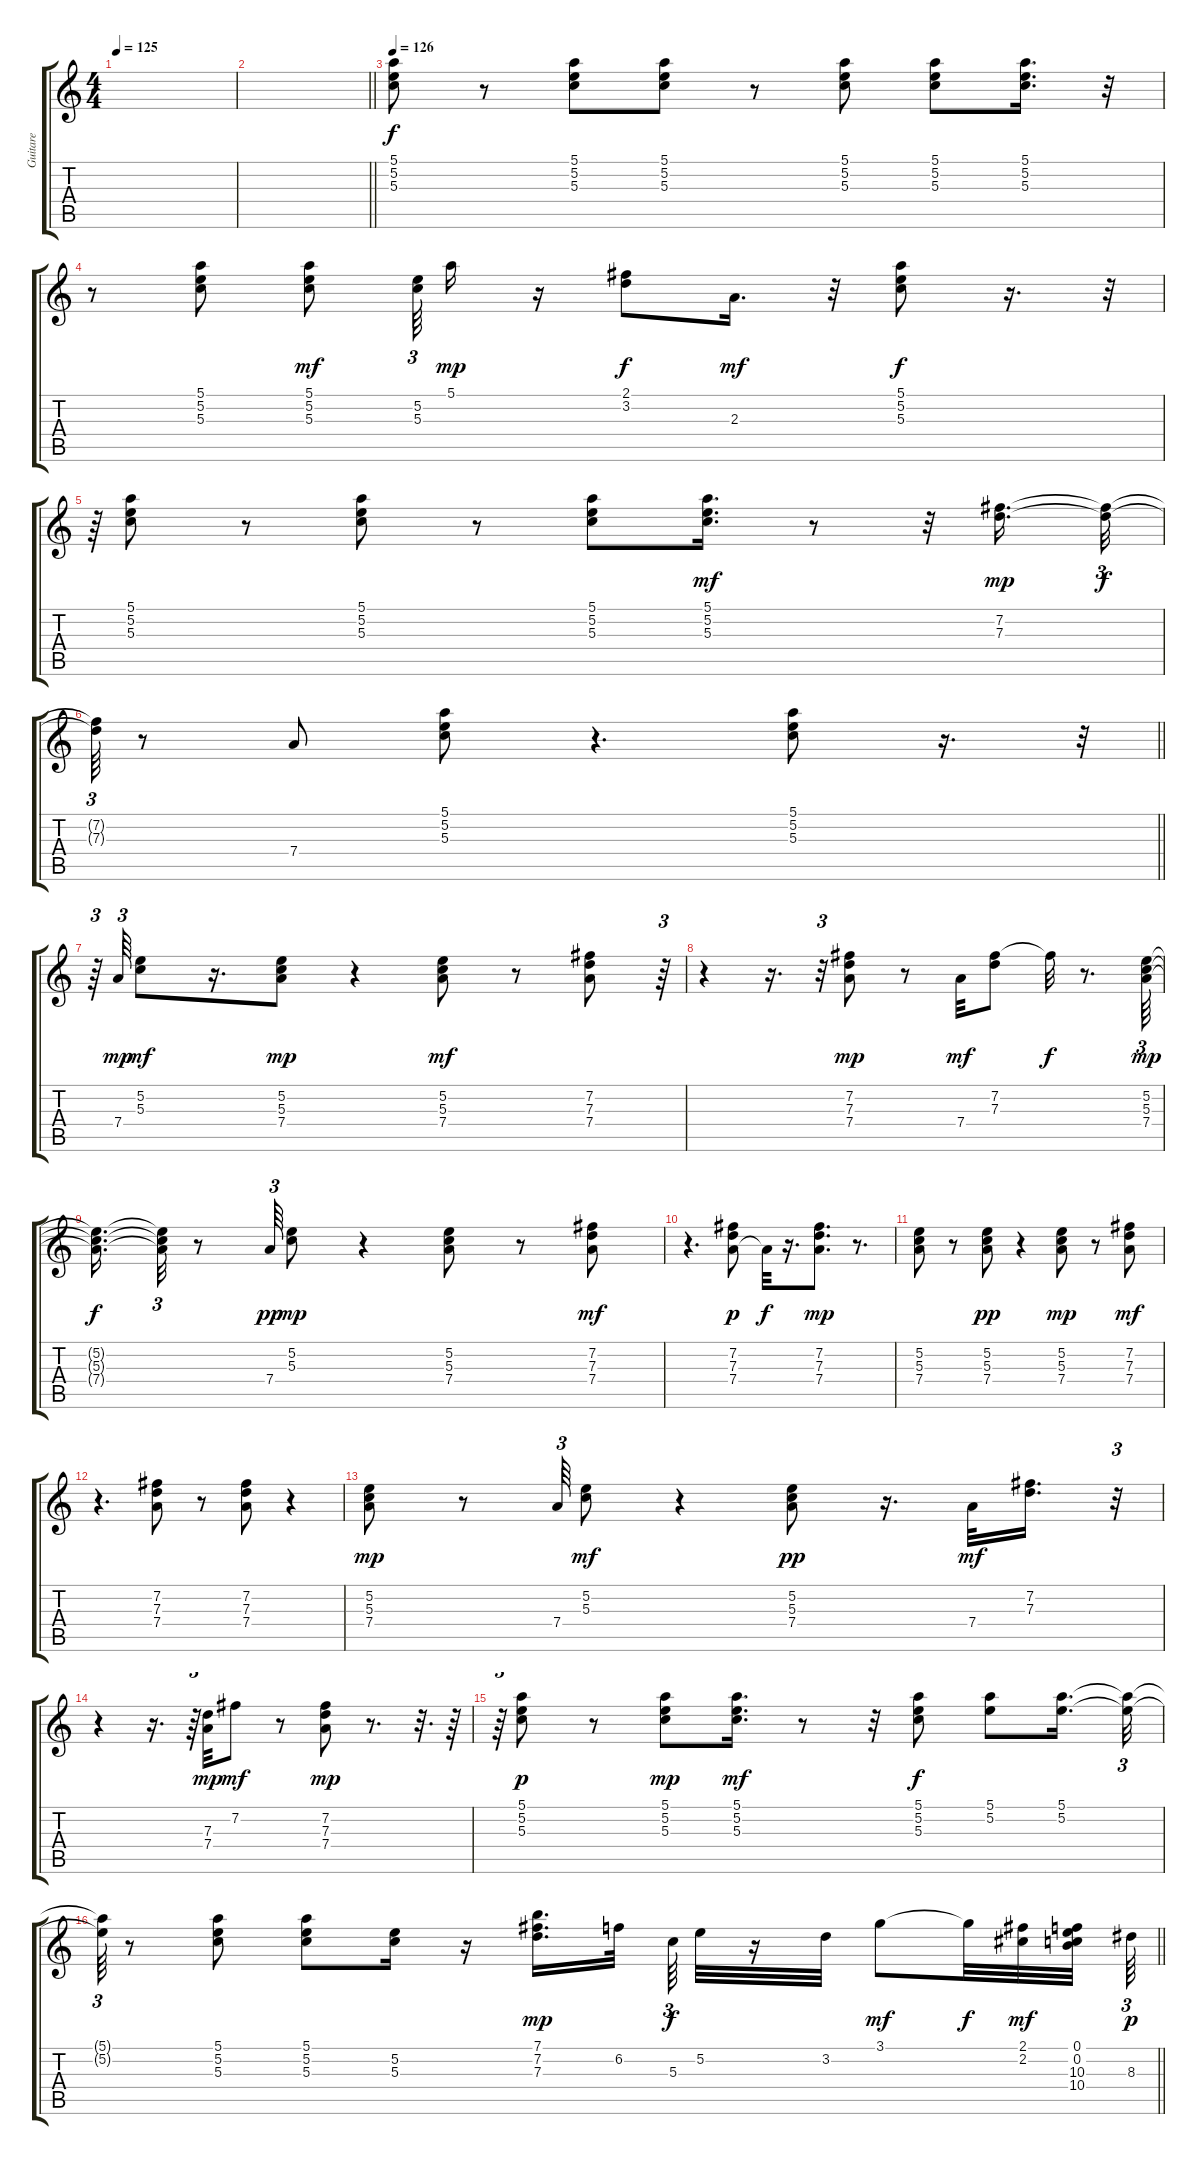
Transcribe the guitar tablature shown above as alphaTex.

\track ("Guitare" "Guitare") {instrument electricguitarjazz}
\staff {score tabs}
\tuning (E4 B3 G3 D3 A2 E2) {hide}
\ts (4 4)
\tempo 125
\clef g2
\ks c
|
\barLineRight lightlight
|
\tempo 126
(5.1 5.2 5.3).8 r.8 (5.1 5.2 5.3).8 (5.1 5.2 5.3).8 r.8 (5.1 5.2 5.3).8 (5.1 5.2 5.3).8 (5.1 5.2 5.3).16{d} r.32 |
r.8 (5.1 5.2 5.3).8 (5.1 5.2 5.3).8{dy mf} (5.2 5.3).64{tu (3 2) beam splitsecondary} 5.1.16{dy mp} r.16 (2.1 3.2).8{dy f} 2.3.16{d dy mf} r.32 (5.1 5.2 5.3).8{dy f} r.16{d} r.32{tu (3 2)} |
r.64{tu (3 2)} (5.1 5.2 5.3).8 r.8 (5.1 5.2 5.3).8 r.8 (5.1 5.2 5.3).8 (5.1 5.2 5.3).16{d dy mf} r.8 r.32 (7.2 7.3).16{d dy mp} (7.2{t} 7.3{t}).32{tu (3 2) dy f} |
\barLineRight lightlight
(7.2{t} 7.3{t}).64{tu (3 2)} r.8 7.4.8 (5.1 5.2 5.3).8 r.4{d} (5.1 5.2 5.3).8 r.16{d} r.32{tu (3 2)} |
r.64{tu (3 2)} 7.4.64{tu (3 2) dy mp} (5.2 5.3).8{dy mf} r.16{d} (5.2 5.3 7.4).8{dy mp} r.4 (5.2 5.3 7.4).8{dy mf} r.8 (7.2 7.3 7.4).8 r.64{tu (3 2)} |
r.4 r.16{d} r.32{tu (3 2)} (7.2 7.3 7.4).8{dy mp} r.8 7.4.32{dy mf} (7.2 7.3).8 7.2{t}.32{dy f} r.8{d} (5.2 5.3 7.4).64{tu (3 2) dy mp} |
(5.2{t} 5.3{t} 7.4{t}).16{d dy f} (5.2{t} 5.3{t} 7.4{t}).32{tu (3 2)} r.8 7.4.64{tu (3 2) dy pp} (5.2 5.3).8{dy mp} r.4 (5.2 5.3 7.4).8 r.8 (7.2 7.3 7.4).8{dy mf} |
r.4{d} (7.2 7.3 7.4).8{dy p} 7.4{t}.32{dy f} r.16{d} (7.2 7.3 7.4).8{d dy mp} r.8{d} |
(5.2 5.3 7.4).8 r.8 (5.2 5.3 7.4).8{dy pp} r.4 (5.2 5.3 7.4).8{dy mp} r.8 (7.2 7.3 7.4).8{dy mf} |
r.4{d} (7.2 7.3 7.4).8 r.8 (7.2 7.3 7.4).8 r.4 |
(5.2 5.3 7.4).8{dy mp} r.8 7.4.64{tu (3 2)} (5.2 5.3).8{dy mf} r.4 (5.2 5.3 7.4).8{dy pp} r.16{d} 7.4.32{dy mf} (7.2 7.3).16{d} r.32{tu (3 2)} |
r.4 r.16{d} r.64{tu (3 2)} (7.3 7.4).32{dy mp} 7.2.8{dy mf} r.8 (7.2 7.3 7.4).8{dy mp} r.8{d} r.32{d} r.64 |
r.64{tu (3 2)} (5.1 5.2 5.3).8{dy p} r.8 (5.1 5.2 5.3).8{dy mp} (5.1 5.2 5.3).16{d dy mf} r.8 r.32 (5.1 5.2 5.3).8{dy f} (5.1 5.2).8 (5.1 5.2).16{d} (5.1{t} 5.2{t}).32{tu (3 2)} |
\barLineRight lightlight
(5.1{t} 5.2{t}).64{tu (3 2)} r.8 (5.1 5.2 5.3).8 (5.1 5.2 5.3).8 (5.2 5.3).16 r.16 (7.1 7.2 7.3).16{d dy mp} 6.2.32{beam splitsecondary} 5.3.64{tu (3 2) dy f} 5.2.32 r.16 3.2.32 3.1.8{dy mf} 3.1{t}.32{dy f} (2.1 2.2).32{dy mf} (0.1 0.2 10.3 10.4).32{beam splitsecondary} 8.3.64{tu (3 2) dy p}
